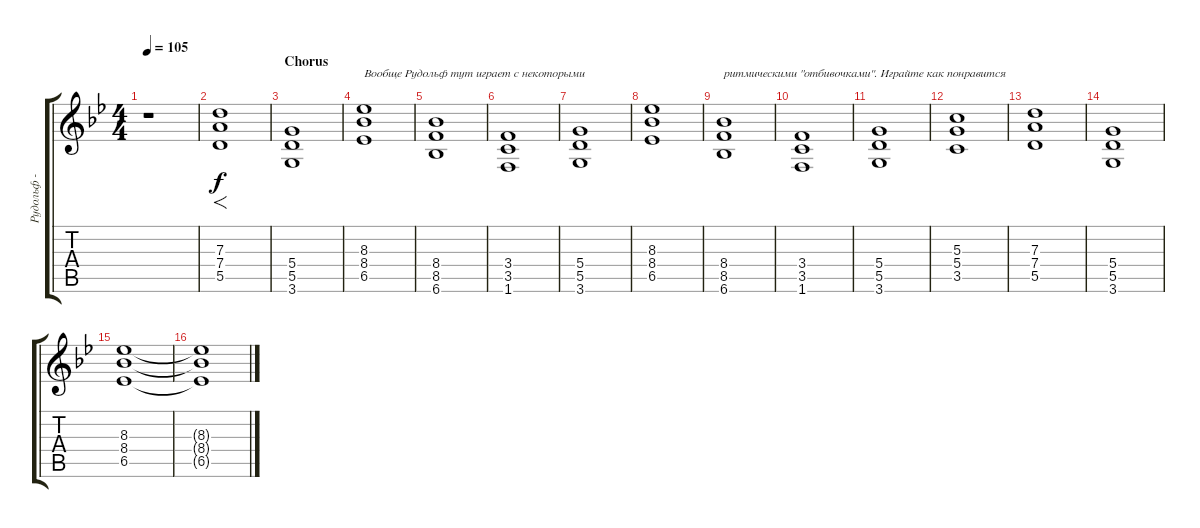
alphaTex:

\track ("Рудольф - Flying V" "Рудольф - ") {instrument overdrivenguitar}
\staff {score tabs}
\tuning (E4 B3 G3 D3 A2 E2) {hide}
\ts (4 4)
\tempo 105
\clef g2
\ks gminor
r.1{dy f} |
(7.3 7.4 5.5).1{f} |
\section ("" "Chorus")
(5.4 5.5 3.6).1 |
(8.3 8.4 6.5).1{txt "Вообще Рудольф тут играет с некоторыми"} |
(8.4 8.5 6.6).1 |
(3.4 3.5 1.6).1 |
(5.4 5.5 3.6).1 |
(8.3 8.4 6.5).1 |
(8.4 8.5 6.6).1{txt "ритмическими \"отбивочками\". Играйте как понравится"} |
(3.4 3.5 1.6).1 |
(5.4 5.5 3.6).1 |
(5.3 5.4 3.5).1 |
(7.3 7.4 5.5).1 |
(5.4 5.5 3.6).1 |
(8.3 8.4 6.5).1 |
(8.3{t} 8.4{t} 6.5{t}).1
